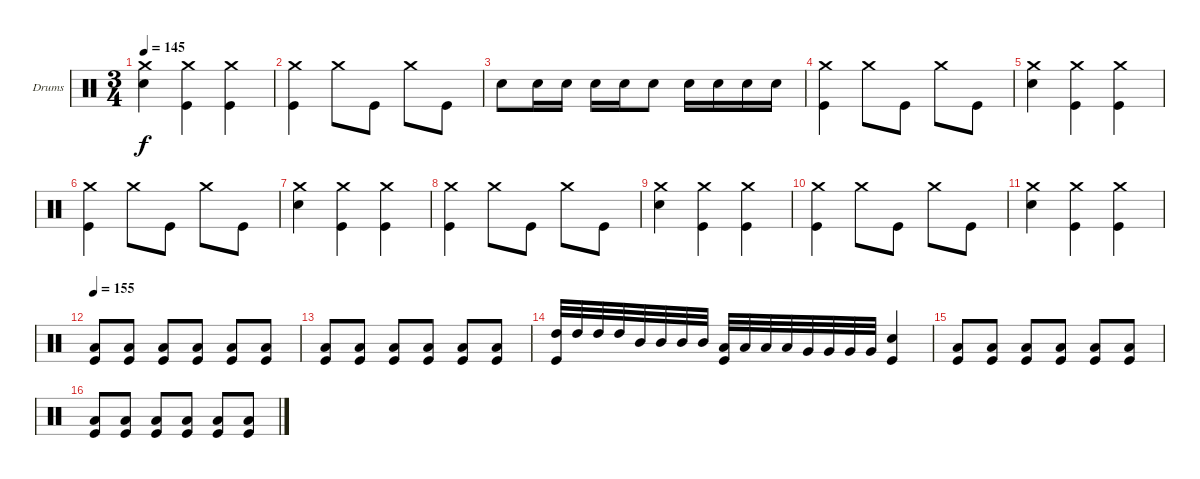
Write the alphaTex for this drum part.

\bracketExtendMode groupsimilarinstruments
\firstSystemTrackNameOrientation horizontal
\otherSystemsTrackNameOrientation horizontal
\track ("Drumkit" "Drums") {instrument percussion}
\staff {score}
\articulation defaults
\ts (3 4)
\tempo 145
\clef neutral
\ks c
("Crash medium (hit)" "Snare (hit) 2").4{dy f} ("Crash medium (hit)" "Kick (hit)").4 ("Crash medium (hit)" "Kick (hit)").4 |
("Crash medium (hit)" "Kick (hit)").4 "Crash medium (hit)".8 "Kick (hit)".8 "Crash medium (hit)".8 "Kick (hit)".8 |
"Snare (hit) 2".8 "Snare (hit) 2".16 "Snare (hit) 2".16 "Snare (hit) 2".16 "Snare (hit) 2".16 "Snare (hit) 2".8 "Snare (hit) 2".16 "Snare (hit) 2".16 "Snare (hit) 2".16 "Snare (hit) 2".16 |
("Crash medium (hit)" "Kick (hit)").4 "Crash medium (hit)".8 "Kick (hit)".8 "Crash medium (hit)".8 "Kick (hit)".8 |
("Crash medium (hit)" "Snare (hit) 2").4 ("Crash medium (hit)" "Kick (hit)").4 ("Crash medium (hit)" "Kick (hit)").4 |
("Crash medium (hit)" "Kick (hit)").4 "Crash medium (hit)".8 "Kick (hit)".8 "Crash medium (hit)".8 "Kick (hit)".8 |
("Crash medium (hit)" "Snare (hit) 2").4 ("Crash medium (hit)" "Kick (hit)").4 ("Crash medium (hit)" "Kick (hit)").4 |
("Crash medium (hit)" "Kick (hit)").4 "Crash medium (hit)".8 "Kick (hit)".8 "Crash medium (hit)".8 "Kick (hit)".8 |
("Crash medium (hit)" "Snare (hit) 2").4 ("Crash medium (hit)" "Kick (hit)").4 ("Crash medium (hit)" "Kick (hit)").4 |
("Crash medium (hit)" "Kick (hit)").4 "Crash medium (hit)".8 "Kick (hit)".8 "Crash medium (hit)".8 "Kick (hit)".8 |
("Crash medium (hit)" "Snare (hit) 2").4 ("Crash medium (hit)" "Kick (hit)").4 ("Crash medium (hit)" "Kick (hit)").4 |
\tempo 155
("Kick (hit)" "Low Tom (hit)").8 ("Kick (hit)" "Low Tom (hit)").8 ("Kick (hit)" "Low Tom (hit)").8 ("Kick (hit)" "Low Tom (hit)").8 ("Kick (hit)" "Low Tom (hit)").8 ("Kick (hit)" "Low Tom (hit)").8 |
("Kick (hit)" "Low Tom (hit)").8 ("Kick (hit)" "Low Tom (hit)").8 ("Kick (hit)" "Low Tom (hit)").8 ("Kick (hit)" "Low Tom (hit)").8 ("Kick (hit)" "Low Tom (hit)").8 ("Kick (hit)" "Low Tom (hit)").8 |
("High Tom (hit)" "Kick (hit)").32 "High Tom (hit)".32 "High Tom (hit)".32 "High Tom (hit)".32 "Mid Tom (hit)".32 "Mid Tom (hit)".32 "Mid Tom (hit)".32 "Mid Tom (hit)".32 ("Low Tom (hit)" "Kick (hit)").32 "Low Tom (hit)".32 "Low Tom (hit)".32 "Low Tom (hit)".32 "Very Low Tom (hit)".32 "Very Low Tom (hit)".32 "Very Low Tom (hit)".32 "Very Low Tom (hit)".32 ("Snare (hit) 2" "Kick (hit)").4 |
("Kick (hit)" "Low Tom (hit)").8 ("Kick (hit)" "Low Tom (hit)").8 ("Kick (hit)" "Low Tom (hit)").8 ("Kick (hit)" "Low Tom (hit)").8 ("Kick (hit)" "Low Tom (hit)").8 ("Kick (hit)" "Low Tom (hit)").8 |
("Kick (hit)" "Low Tom (hit)").8 ("Kick (hit)" "Low Tom (hit)").8 ("Kick (hit)" "Low Tom (hit)").8 ("Kick (hit)" "Low Tom (hit)").8 ("Kick (hit)" "Low Tom (hit)").8 ("Kick (hit)" "Low Tom (hit)").8
